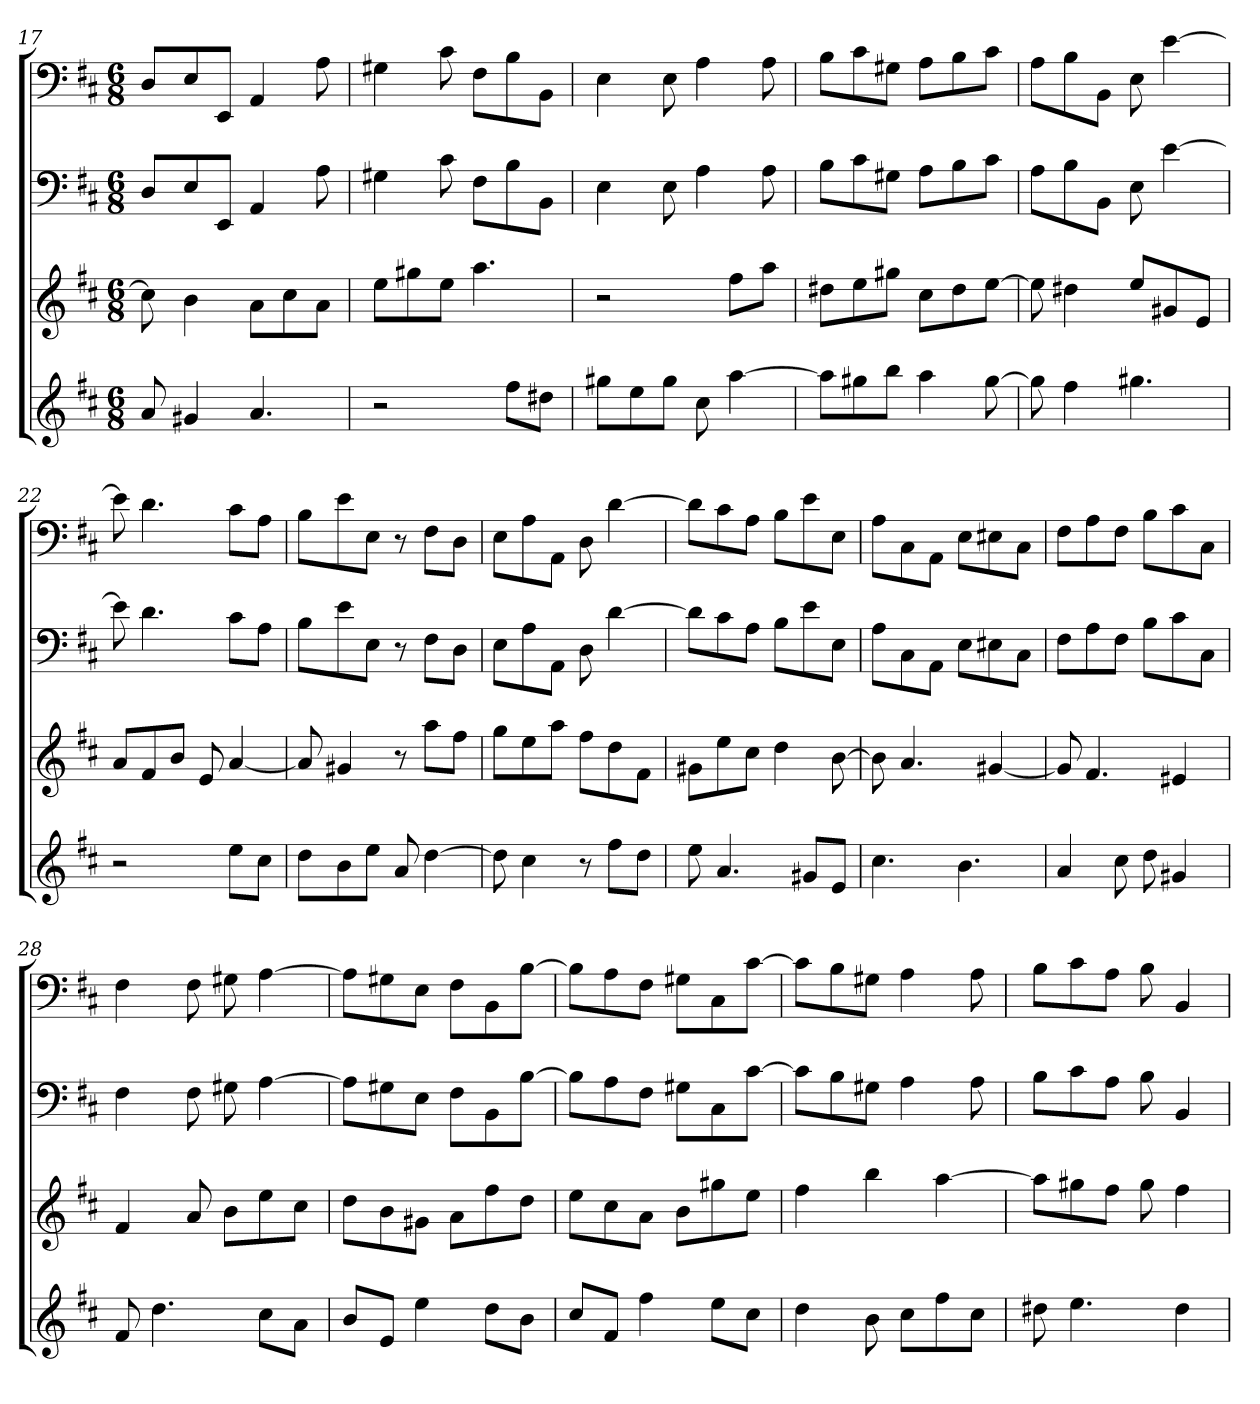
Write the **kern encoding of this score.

**kern	**kern	**kern	**kern
*part4	*part3	*part2	*part1
*staff4	*staff3	*staff2	*staff1
*k[f#c#]	*k[f#c#]	*k[f#c#]	*k[f#c#]
*D:	*D:	*D:	*D:
*M6/8	*M6/8	*M6/8	*M6/8
=17	=17	=17	=17
8a	8cc#]	8DL	8DL
4g#X	4b	8E	8E
.	.	8EEJ	8EEJ
4.a	8aL	4AA	4AA
.	8cc#	.	.
.	8aJ	8A	8A
=18	=18	=18	=18
2r	8eeL	4G#X	4G#X
.	8gg#X	.	.
.	8eeJ	8c#	8c#
.	4.aa	8F#L	8F#L
8ff#L	.	8B	8B
8dd#XJ	.	8BBJ	8BBJ
=19	=19	=19	=19
8gg#XL	2r	4E	4E
8ee	.	.	.
8gg#J	.	8E	8E
8cc#	.	4A	4A
[4aa	8ff#L	.	.
.	8aaJ	8A	8A
=20	=20	=20	=20
8aaL]	8dd#XL	8BL	8BL
8gg#X	8ee	8c#	8c#
8bbJ	8gg#XJ	8G#XJ	8G#XJ
4aa	8cc#L	8AL	8AL
.	8dd#	8B	8B
[8gg#	[8eeJ	8c#J	8c#J
=21	=21	=21	=21
8gg#]	8ee]	8AL	8AL
4ff#	4dd#X	8B	8B
.	.	8BBJ	8BBJ
4.gg#X	8eeL	8E	8E
.	8g#X	[4e	[4e
.	8eJ	.	.
=22	=22	=22	=22
2r	8aL	8e]	8e]
.	8f#	4.d	4.d
.	8bJ	.	.
.	8e	.	.
8eeL	[4a	8c#L	8c#L
8cc#J	.	8AJ	8AJ
=23	=23	=23	=23
8ddL	8a]	8BL	8BL
8b	4g#X	8e	8e
8eeJ	.	8EJ	8EJ
8a	8r	8r	8r
[4dd	8aaL	8F#L	8F#L
.	8ff#J	8DJ	8DJ
=24	=24	=24	=24
8dd]	8ggL	8EL	8EL
4cc#	8ee	8A	8A
.	8aaJ	8AAJ	8AAJ
8r	8ff#L	8D	8D
8ff#L	8dd	[4d	[4d
8ddJ	8f#J	.	.
=25	=25	=25	=25
8ee	8g#XL	8dL]	8dL]
4.a	8ee	8c#	8c#
.	8cc#J	8AJ	8AJ
.	4dd	8BL	8BL
8g#XL	.	8e	8e
8eJ	[8b	8EJ	8EJ
=26	=26	=26	=26
4.cc#	8b]	8AL	8AL
.	4.a	8C#	8C#
.	.	8AAJ	8AAJ
4.b	.	8EL	8EL
.	[4g#X	8E#X	8E#X
.	.	8C#J	8C#J
=27	=27	=27	=27
4a	8g#]	8F#L	8F#L
.	4.f#	8A	8A
8cc#	.	8F#J	8F#J
8dd	.	8BL	8BL
4g#X	4e#X	8c#	8c#
.	.	8C#J	8C#J
=28	=28	=28	=28
8f#	4f#	4F#	4F#
4.dd	.	.	.
.	8a	8F#	8F#
.	8bL	8G#X	8G#X
8cc#L	8ee	[4A	[4A
8aJ	8cc#J	.	.
=29	=29	=29	=29
8bL	8ddL	8AL]	8AL]
8eJ	8b	8G#X	8G#X
4ee	8g#XJ	8EJ	8EJ
.	8aL	8F#L	8F#L
8ddL	8ff#	8BB	8BB
8bJ	8ddJ	[8BJ	[8BJ
=30	=30	=30	=30
8cc#L	8eeL	8BL]	8BL]
8f#J	8cc#	8A	8A
4ff#	8aJ	8F#J	8F#J
.	8bL	8G#XL	8G#XL
8eeL	8gg#X	8C#	8C#
8cc#J	8eeJ	[8c#J	[8c#J
=31	=31	=31	=31
4dd	4ff#	8c#L]	8c#L]
.	.	8B	8B
8b	4bb	8G#XJ	8G#XJ
8cc#L	.	4A	4A
8ff#	[4aa	.	.
8cc#J	.	8A	8A
=32	=32	=32	=32
8dd#X	8aaL]	8BL	8BL
4.ee	8gg#X	8c#	8c#
.	8ff#J	8AJ	8AJ
.	8gg#	8B	8B
4dd#	4ff#	4BB	4BB
=	=	=	=
*-	*-	*-	*-
